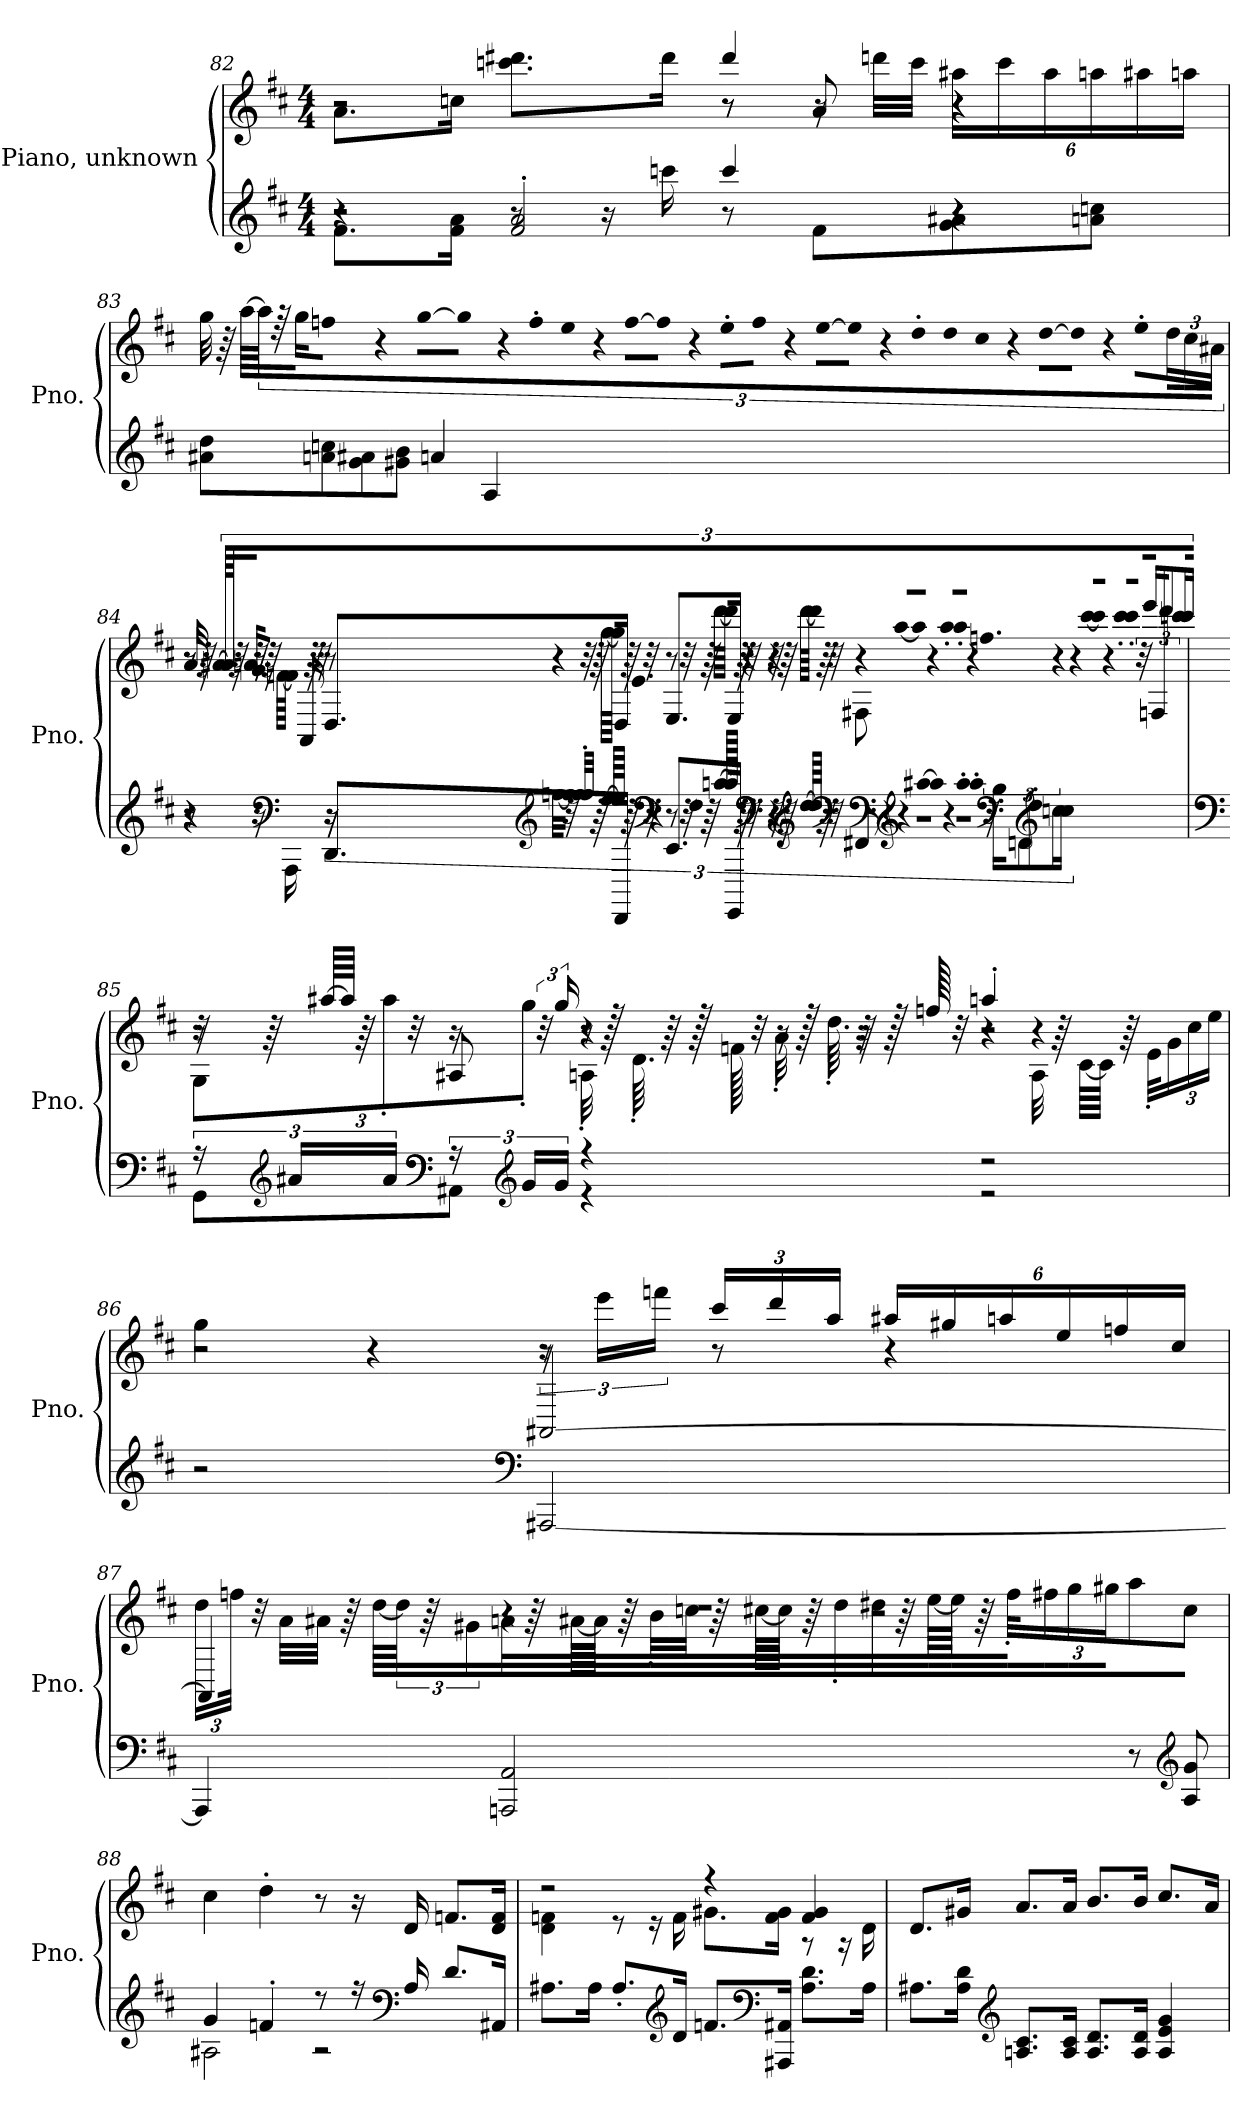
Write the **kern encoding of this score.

**kern	**kern
*part1	*part1
*staff2	*staff1
*I"Piano, unknown	*
*I'Pno.	*
!!LO:LB:g=z
*clefG2	*clefG2
*k[f#c#]	*k[f#c#]
*M4/4	*M4/4
=82	=82
*^	*^
*	*^	*	*^
2r	8.f#\L	4r	2r	8.a\L	2r
.	16f#\ 16a\Jk	.	.	16ccn\Jk	.
.	8r	2f#/' 2a/'	.	8.cccn\ 8.ddd#X\L	.
.	16r	.	.	.	.
.	16cccn\	.	.	16ddd#\Jk	.
4ccc/	8r	.	4ddd#/	8r	8r
.	8f#\L	.	.	16r	8a/
.	.	.	.	32dddn\LLL	.
.	.	.	.	32ccc\JJJ	.
*	*	*	*	*Xbrackettup	*
4r	8g\ 8a#X\	4r	4r	24aa#X\LL	4r
.	.	.	.	24ccc\	.
.	.	.	.	24aa#\	.
.	8an\ 8ccn\J	.	.	24aan\	.
.	.	.	.	24aa#X\	.
.	.	.	.	24aan\JJ	.
*v	*v	*v	*	*	*
*	*v	*v	*v
!!LO:LB:g=z
=83	=83
8a#X\ 8dd\L	32gg\
.	64r
.	[64aa\LLLL
*	*brackettup
.	96aa\JJJJ]
.	96r
.	24gg\LL
8an\ 8ccn\	32ffn\JJk
.	64r
.	[64gg\LLLL
.	64gg\JJJJ]
.	64r
.	32ff'\
8g\ 8a#X\	32ee\
.	64r
.	[64ff\LLLL
.	64ff\JJJJ]
.	64r
.	32ee'\LLL
8g#X\ 8b\J	32ff\JJJ
.	64r
.	[64ee\LLLL
.	64ee\JJJJ]
.	64r
.	32dd'\
4an/	4dd\
4A/	32cc#\
.	64r
.	[64dd\LLLL
.	64dd\JJJJ]
.	64r
.	32ee'\KLL
*	*Xbrackettup
.	24dd\
.	24cc#\
.	24a#X\JJ
!!LO:PB:g=z
=84	=84
*^	*^
*	*^	*	*^
4r	8r	4r	32a/	8r	8r
.	.	.	64r	.	.
.	.	.	[64a#X/LLLL	.	.
*	*	*	*brackettup	*	*
.	.	.	96a#/JJJJ]	.	.
.	.	.	96r	.	.
.	.	.	24an/LL	.	.
.	16r	.	16g'/JJ	32r	16r
.	.	.	.	64r	.
.	.	.	.	[64fn\LLLL	.
*clefF4	*	*	*	*	*
.	16AAA\	.	64r	64f\JJJJ]	16AA/
.	.	.	32.e/	64r	.
.	.	.	.	32r	.
16r	24r	8.DD/L	32r	8r	8.D/L
.	.	.	64r	.	.
*clefG2	*	*	*	*	*
.	[48ffn\KKL	.	.	.	.
.	.	.	[64aa/LLLL	.	.
32r	8ff\J]	.	64aa/JJJJ]	.	.
.	.	.	64r	.	.
32ff'/LLL	.	.	32aa'/KLL	.	.
32ff/JJJ	.	.	16aa'/JJ	32r	.
64r	.	.	.	64r	.
[64ee/LLLL	.	.	.	[64gg\LLLL	.
64ee/JJJJ]	64r	16DD/Jk	64r	64gg\JJJJ]	16D/Jk
64r	32.dd\	.	32.ffn/	64r	.
32r	.	.	.	32r	.
*clefF4	*	*	*	*	*
8r	32r	8.EE/L	32r	8r	8.E/L
.	64r	.	64r	.	.
*clefG2	*	*	*	*	*
.	[64aa#X\LLLL	.	[64ccc#/LLLL	.	.
.	64aa#\JJJJ]	.	64ccc#/JJJJ]	.	.
.	64r	.	64r	.	.
.	32aa#'\KLL	.	32ccc#'/KLL	.	.
32r	16aa#'\JJ	.	16ccc#'/JJ	32r	.
64r	.	.	.	64r	.
[64aan/LLLL	.	.	.	[64ddd\LLLL	.
64aa/JJJJ]	48r	16EE/Jk	48r	64ddd\JJJJ]	16E/Jk
64r	.	.	.	64r	.
.	24gg\KL	.	24eee/KL	.	.
32r	.	.	.	32r	.
*clefF4	*	*	*	*	*
*	*Xbrackettup	*	*Xbrackettup	*	*
32r	12FFn\	4r	12Fn/	32r	4r
64r	.	.	.	64r	.
*clefG2	*	*	*	*	*
[64dd/LLLL	.	.	.	[64ddd\LLLL	.
64dd/JJJJ]	.	.	.	64ddd\JJJJ]	.
64r	.	.	.	64r	.
.	12dd'\	.	12ddd'/	.	.
32r	.	.	.	32r	.
*clefF4	*	*	*	*	*
8FF#X/	.	.	.	8F#X\	.
*clefG2	*	*	*	*	*
.	24ccn\L	.	24cccn/L	.	.
.	24cc\JJ	.	24ccc/JJ	.	.
*v	*v	*v	*	*	*
!!LO:LB:g=z	!!	!!
=85	=85	=85	=85
*clefF4	*	*	*
*brackettup	*	*	*
*^	*	*	*
24r	8GG\L	32r	12G\L	8r
.	.	64r	.	.
*clefG2	*	*	*	*
24a#X/LL	.	.	.	.
.	.	[64aa#X/LLLL	.	.
.	.	64aa#/JJJJ]	.	.
.	.	64r	.	.
24a#/JJ	.	.	12aa#'\	.
.	.	32r	.	.
*clefF4	*	*	*	*
24r	8AA#X\J	16r	.	8A#X/
*clefG2	*	*	*	*
24g/LL	.	.	12gg'\J	.
*	*	*brackettup	*	*
.	.	48r	.	.
24g/JJ	.	24gg/	.	.
4r	4r	8r	32An'\	4r
.	.	.	128r	.
.	.	.	64.d'\	.
.	.	.	64r	.
.	.	.	128r	.
.	.	.	128fn\	.
.	.	.	32r	.
.	.	16r	32a'\	.
.	.	.	128r	.
.	.	.	64.dd'\	.
.	.	64r	16r	.
.	.	128r	.	.
.	.	128ffn/	.	.
.	.	32r	.	.
2r	2r	4aan'/	4r	2r
.	.	4r	32A\	.
.	.	.	64r	.
.	.	.	[64c#\LLLL	.
.	.	.	64c#\JJJJ]	.
.	.	.	64r	.
.	.	.	32e'\KLL	.
*	*	*	*Xbrackettup	*
.	.	.	24g\	.
.	.	.	24cc#\	.
.	.	.	24ee\JJ	.
*v	*v	*	*	*
!!LO:LB:g=z	!!	!!
=86	=86	=86	=86
2r	2r	4gg\	2r
.	.	4r	.
*clefF4	*	*	*
*	*	*brackettup	*
[2AAA#X/	8r	24r	[2AA#X/
.	.	24eee\LL	.
.	.	24fffn\JJ	.
*	*Xbrackettup	*	*
.	24ccc#/LL	8r	.
.	24ddd/	.	.
.	24aa/JJ	.	.
.	24aa#X/LL	4r	.
.	24gg#X/	.	.
.	24aan/	.	.
.	24ee/	.	.
.	24ffn/	.	.
.	24cc#/JJ	.	.
!!LO:LB:g=z	!!	!!
=87	=87	=87	=87
4AAA#/]	1r	24dd\LL	4AA#/]
.	.	48ffn\JJk	.
.	.	32r	.
.	.	32a\LLL	.
.	.	32a#X\JJJ	.
.	.	64r	.
.	.	[64dd\LLLL	.
*	*	*brackettup	*
.	.	96dd\JJJJ]	.
.	.	96r	.
.	.	24g#X\	.
2AAAn/ 2AA/	.	32an\	4r
.	.	64r	.
.	.	[64a#X\LLLL	.
.	.	64a#\JJJJ]	.
.	.	64r	.
.	.	32b'\LLL	.
.	.	32ccn\JJJ	.
.	.	64r	.
.	.	[64cc#X\LLLL	.
.	.	64cc#\JJJJ]	.
.	.	64r	.
.	.	32dd'\	.
.	.	32dd#X\	2r
.	.	64r	.
.	.	[64ee\LLLL	.
.	.	64ee\JJJJ]	.
.	.	64r	.
.	.	32ff'\KLL	.
*	*	*Xbrackettup	*
.	.	24ff#X\	.
.	.	24gg\	.
.	.	24gg#X\J	.
8r	.	8aa\	.
*clefG2	*	*	*
8A/ 8g/	.	8cc#\J	.
*	*v	*v	*v
!!LO:LB:g=z
=88	=88
*^	*
4g/	2A#X\	4cc#\
4fn'/	.	4dd'\
8r	2r	8r
16r	.	16r
*clefF4	*	*
16A#/	.	16d/
8.d/L	.	8.fn/L
16AA#X/Jk	.	16d/ 16f/Jk
*v	*v	*
=89	=89
*	*^
8.A#X\L	2r	4d\ 4fn\
16A#\Jk	.	.
8.A#'/L	.	8r
.	.	16r
*clefG2	*	*
16d/Jk	.	16f\
8.fn/L	4r	8.g#X\L
*clefF4	*	*
16AAA#X/ 16AA#X/Jk	.	16f\ 16g#\Jk
8.A#\ 8.d\L	4f/ 4g#/	8r
.	.	16r
16A#\Jk	.	16d\
*	*v	*v
!!LO:LB:g=z
=90	=90
8.A#X\L	8.d/L
16A#\ 16d\Jk	16g#X/Jk
*clefG2	*
8.An/ 8.c#/L	8.a/L
16A/ 16c#/Jk	16a/Jk
8.A/ 8.d/L	8.b/L
16A/ 16d/Jk	16b/Jk
4A/ 4e/ 4g/	8.cc#/L
.	16a/Jk
=	=
*-	*-
